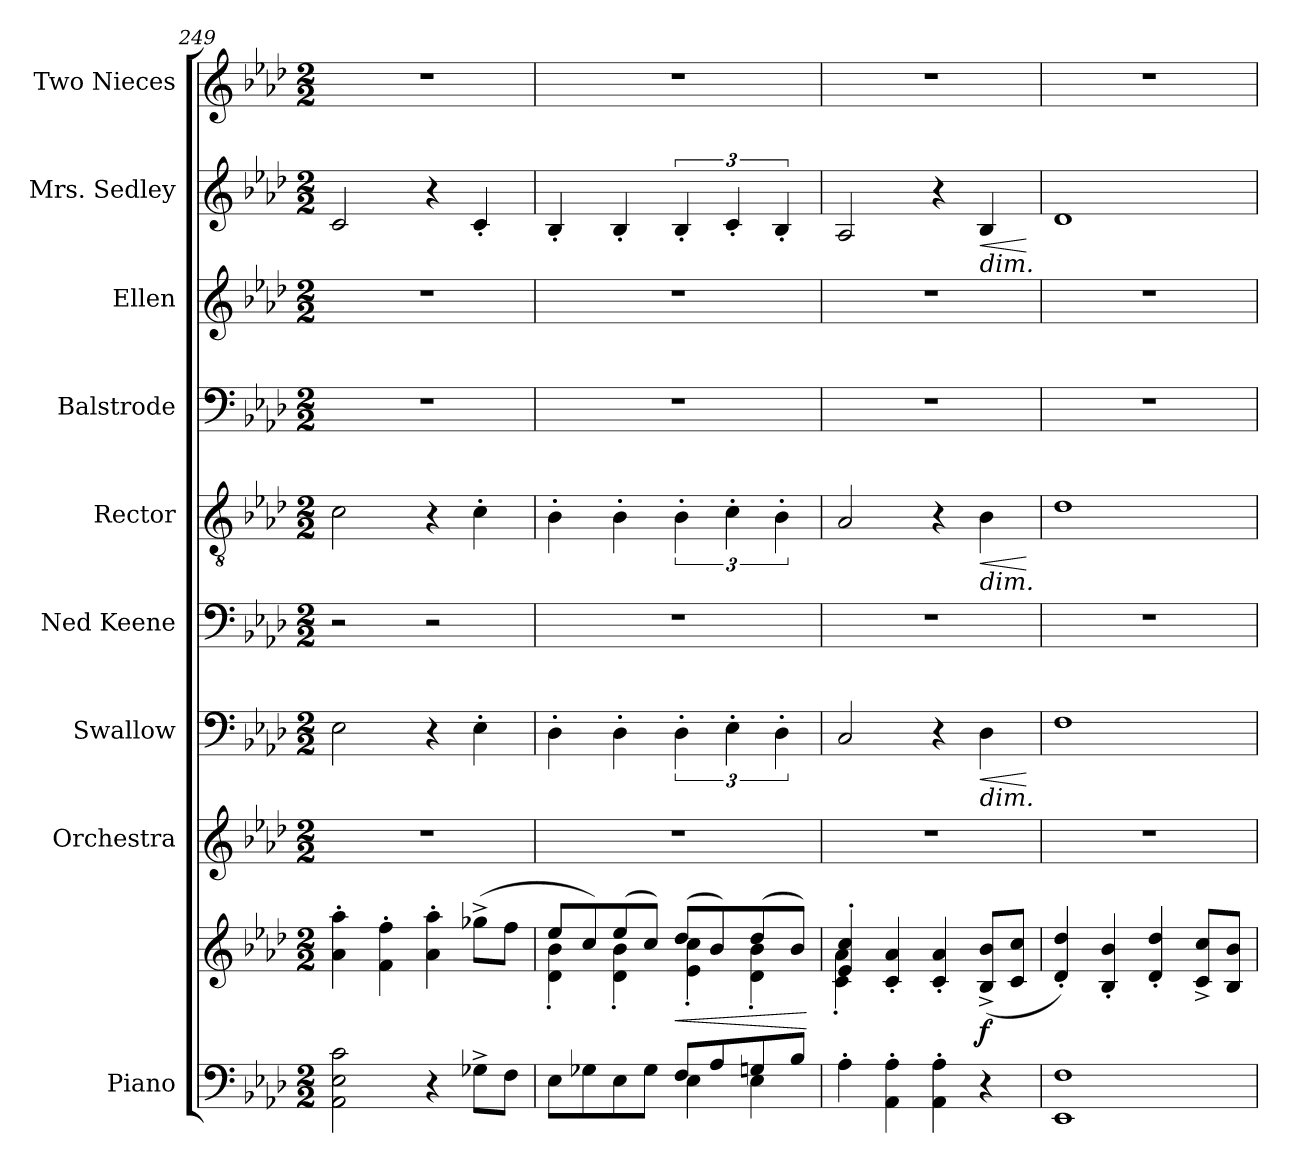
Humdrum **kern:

**kern	**kern	**dynam	**kern	**kern	**dynam	**kern	**kern	**dynam	**kern	**kern	**kern	**dynam	**kern
*part9	*part9	*part9	*part8	*part7	*part7	*part6	*part5	*part5	*part4	*part3	*part2	*part2	*part1
*staff10	*staff9	*staff9/10	*staff8	*staff7	*staff7	*staff6	*staff5	*staff5	*staff4	*staff3	*staff2	*staff2	*staff1
*I"Piano	*	*	*I"Orchestra	*I"Swallow	*	*I"Ned Keene	*I"Rector	*	*I"Balstrode	*I"Ellen	*I"Mrs. Sedley	*	*I"Two Nieces
*I'Pno.	*	*	*I'Orch.	*I'S.	*	*I'K.	*I'R.	*	*I'B.	*I'E.	*I'Mrs. S.	*	*I'2 N.
*clefF4	*clefG2	*	*clefG2	*clefF4	*	*clefF4	*clefGv2	*	*clefF4	*clefG2	*clefG2	*	*clefG2
*k[b-e-a-d-]	*k[b-e-a-d-]	*	*k[b-e-a-d-]	*k[b-e-a-d-]	*	*k[b-e-a-d-]	*k[b-e-a-d-]	*	*k[b-e-a-d-]	*k[b-e-a-d-]	*k[b-e-a-d-]	*	*k[b-e-a-d-]
*M2/2	*M2/2	*	*M2/2	*M2/2	*	*M2/2	*M2/2	*	*M2/2	*M2/2	*M2/2	*	*M2/2
=249	=249	=249	=249	=249	=249	=249	=249	=249	=249	=249	=249	=249	=249
2AA-\ 2E-\ 2c\	4a-\' 4aa-\'	.	1r	2E-\	.	2r	2c\	.	1r	1r	2c/	.	1r
.	4f\' 4ff\'	.	.	.	.	.	.	.	.	.	.	.	.
4r	4a-\' 4aa-\'	.	.	4r	.	2r	4r	.	.	.	4r	.	.
8G-X^\L	(>8gg-X^\L	.	.	4E-'\	.	.	4c'\	.	.	.	4c'/	.	.
8F\J	8ff\J	.	.	.	.	.	.	.	.	.	.	.	.
=250	=250	=250	=250	=250	=250	=250	=250	=250	=250	=250	=250	=250	=250
*^	*^	*	*	*	*	*	*	*	*	*	*	*	*
8E-\L	2ryy	8ee-/L	4d-\' 4b-\'	.	1r	4D-'\	.	1r	4B-'\	.	1r	1r	4B-'/	.	1r
8G-X\	.	8cc/)	.	.	.	.	.	.	.	.	.	.	.	.	.
8E-\	.	(>8ee-/	4d-\' 4b-\'	.	.	4D-'\	.	.	4B-'\	.	.	.	4B-'/	.	.
8G-\J	.	8cc/J)	.	.	.	.	.	.	.	.	.	.	.	.	.
!	!	!	!	!LO:HP:b	!	!	!	!	!	!	!	!	!	!	!
8F/L	4E-\	(>8dd-/L	4e-\' 4cc\'	<	.	6D-'\	.	.	6B-'\	.	.	.	6B-'/	.	.
8A-/	.	8b-/)	.	.	.	.	.	.	.	.	.	.	.	.	.
.	.	.	.	.	.	6E-'\	.	.	6c'\	.	.	.	6c'/	.	.
8Gn/	4E-\	(>8dd-/	4d-\' 4b-\'	.	.	.	.	.	.	.	.	.	.	.	.
.	.	.	.	.	.	6D-'\	.	.	6B-'\	.	.	.	6B-'/	.	.
8B-/J	.	8b-/J)	.	.	.	.	.	.	.	.	.	.	.	.	.
*v	*v	*	*	*	*	*	*	*	*	*	*	*	*	*	*
*	*v	*v	*	*	*	*	*	*	*	*	*	*	*	*
.	.	[	.	.	.	.	.	.	.	.	.	.	.
=251	=251	=251	=251	=251	=251	=251	=251	=251	=251	=251	=251	=251	=251
*	*^	*	*	*	*	*	*	*	*	*	*	*	*
4A-'\	4e-/' 4cc/'	4c\' 4a-\'	.	1r	2C/	.	1r	2A-/	.	1r	1r	2A-/	.	1r
4AA-\' 4A-\'	4c/' 4a-/'	2.ryy	.	.	.	.	.	.	.	.	.	.	.	.
4AA-\' 4A-\'	4c/' 4a-/'	.	.	.	4r	.	.	4r	.	.	.	4r	.	.
!	!	!	!	!	!	!	!	!	!	!	!	!LO:TX:b:i:t=dim.	!	!
!	!	!	!	!	!	!	!	!LO:TX:b:i:t=dim.	!	!	!	!	!	!
!	!	!	!	!	!LO:TX:b:i:t=dim.	!	!	!	!	!	!	!	!	!
!	!	!	!LO:DY:b	!	!	!LO:HP:b	!	!	!LO:HP:b	!	!	!	!LO:HP:b	!
4r	(>8B-/^ 8b-/^L	.	f	.	4D-\	<	.	4B-\	<	.	.	4B-/	<	.
.	8c/ 8cc/J	.	.	.	.	.	.	.	.	.	.	.	.	.
*	*v	*v	*	*	*	*	*	*	*	*	*	*	*	*
.	.	.	.	.	[	.	.	[	.	.	.	[	.
!!LO:PB:g=z
=252	=252	=252	=252	=252	=252	=252	=252	=252	=252	=252	=252	=252	=252
1EE- 1F	4d-/' 4dd-/')	.	1r	1F	.	1r	1d-	.	1r	1r	1d-	.	1r
.	4B-/' 4b-/'	.	.	.	.	.	.	.	.	.	.	.	.
.	4d-/' 4dd-/'	.	.	.	.	.	.	.	.	.	.	.	.
.	8c/^ 8cc/^L	.	.	.	.	.	.	.	.	.	.	.	.
.	8B-/ 8b-/J	.	.	.	.	.	.	.	.	.	.	.	.
=	=	=	=	=	=	=	=	=	=	=	=	=	=
*-	*-	*-	*-	*-	*-	*-	*-	*-	*-	*-	*-	*-	*-
